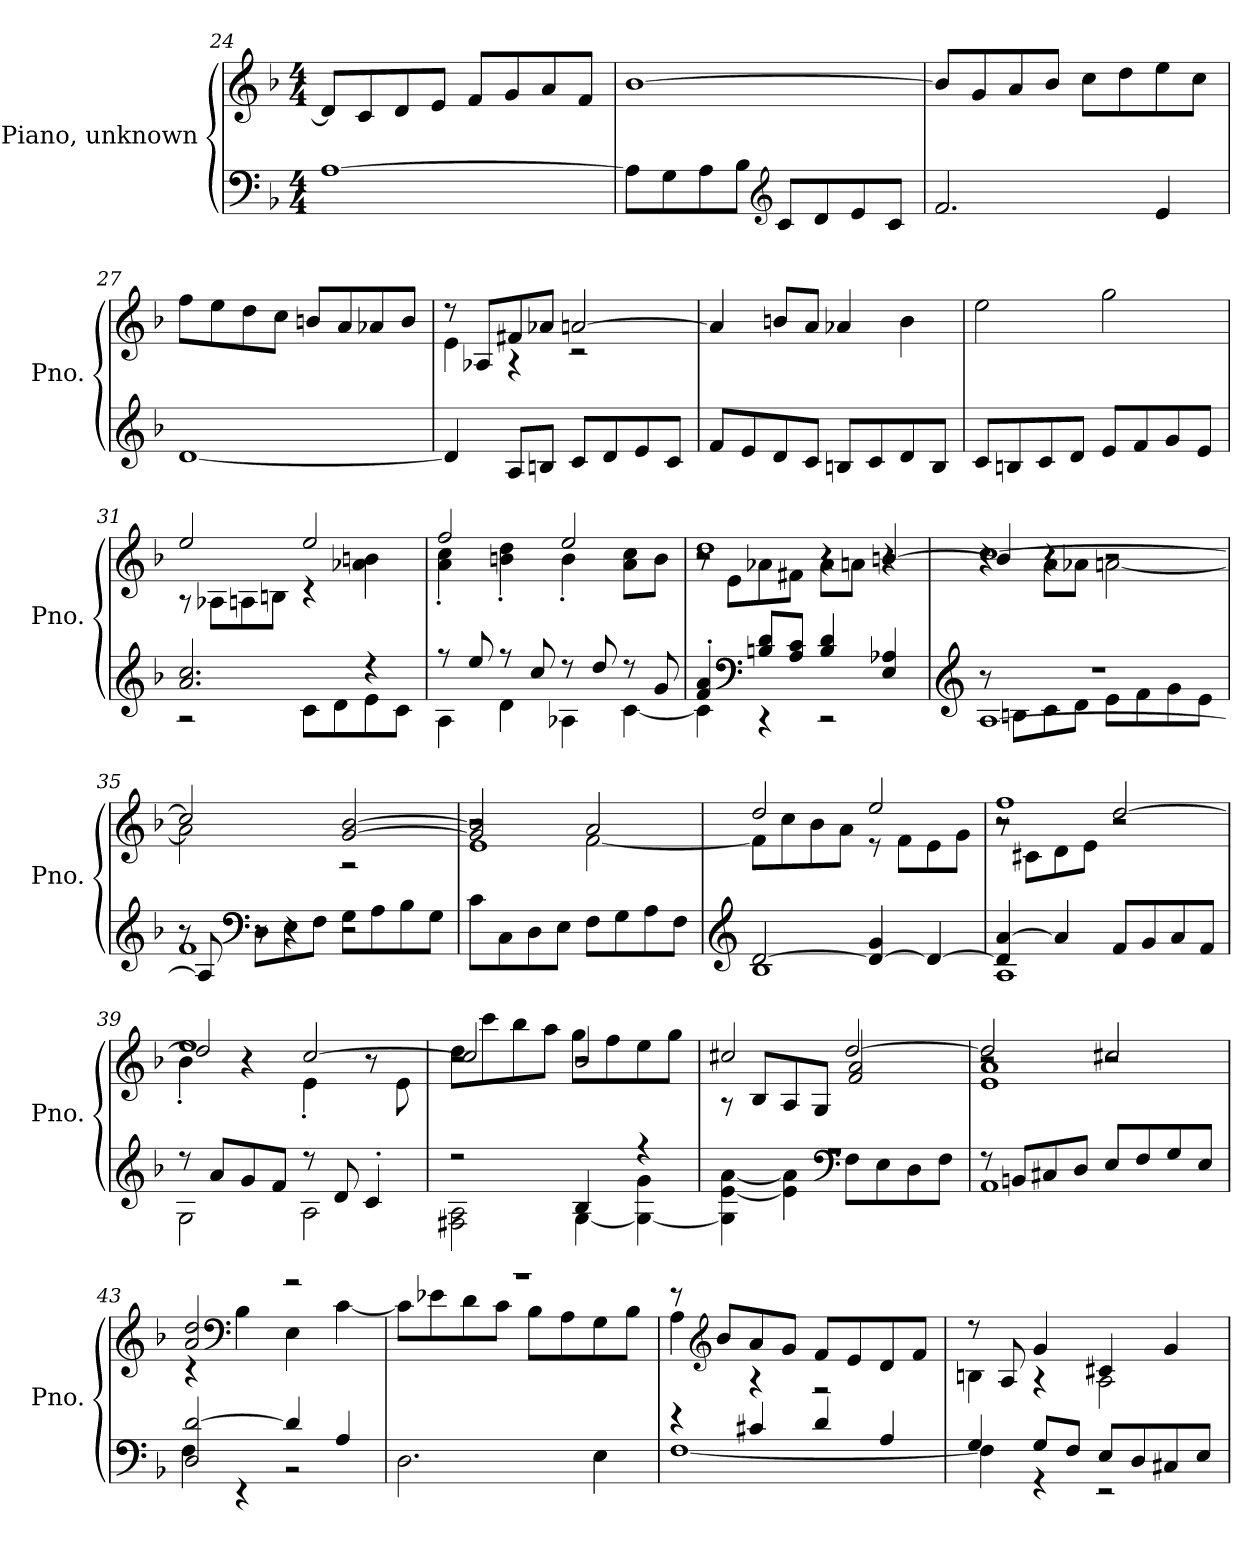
**kern	**kern
*part1	*part1
*staff2	*staff1
*I"Piano, unknown	*
*I'Pno.	*
*clefF4	*clefG2
*k[b-]	*k[b-]
*M4/4	*M4/4
=24	=24
[1A	8d/L]
.	8c/
.	8d/
.	8e/J
.	8f/L
.	8g/
.	8a/
.	8f/J
!!LO:LB:g=z
=25	=25
8A\L]	[1b-
8G\	.
8A\	.
8B-\J	.
*clefG2	*
8c/L	.
8d/	.
8e/	.
8c/J	.
=26	=26
2.f/	8b-/L]
.	8g/
.	8a/
.	8b-/J
.	8cc\L
.	8dd\
4e/	8ee\
.	8cc\J
=27	=27
[1d	8ff\L
.	8ee\
.	8dd\
.	8cc\J
.	8bn/L
.	8a/
.	8a-X/
.	8b/J
=28	=28
*	*^
4d/]	8r	4e\
.	8A-X/L	.
8A/L	8f#X/	4r
8Bn/J	8a-X/J	.
8c/L	[2an/	2r
8d/	.	.
8e/	.	.
8c/J	.	.
*	*v	*v
!!LO:PB:g=z
=29	=29
8f/L	4a/]
8e/	.
8d/	8bn/L
8c/J	8a/J
8Bn/L	4a-X/
8c/	.
8d/	4b\
8B/J	.
=30	=30
8c/L	2ee\
8Bn/	.
8c/	.
8d/J	.
8e/L	2gg\
8f/	.
8g/	.
8e/J	.
=31	=31
*^	*^
2.a/ 2.cc/	2r	2ee/	8r
.	.	.	8A-X\L
.	.	.	8An\
.	.	.	8Bn\J
.	8c\L	2ee/	4r
.	8d\	.	.
4r	8e\	.	4a-X\ 4bn\
.	8c\J	.	.
=32	=32	=32	=32
8r	4A\	2ff/	4a\' 4cc\'
8ee/	.	.	.
8r	4d\	.	4bn\' 4dd\'
8cc/	.	.	.
8r	4A-X\	2ee/	4b'\
8dd/	.	.	.
8r	[4c\	.	8a\ 8cc\L
8g/	.	.	8b\J
!!LO:LB:g=z
=33	=33	=33	=33
*	*	*	*^
4f/' 4a/'	4c\]	1dd	8r	2r
.	.	.	8e\L	.
*clefF4	*	*	*	*
8Bn/ 8d/L	4r	.	8a-X\	.
8A/ 8c/J	.	.	8f#X\J	.
4B/ 4d/	2r	.	8a-\L	4r
.	.	.	8an\J	.
4E/ 4A-X/	.	.	4r	[4bn/
*v	*v	*	*	*
=34	=34	=34	=34
*clefG2	*	*	*
*^	*	*	*
*	*^	*	*	*
1r	8r	[1A	[1cc	4r	4b/]
.	8Bn\L	.	.	.	.
.	8c\	.	.	8a\L	4r
.	8d\J	.	.	8a-X\J	.
.	8e\L	.	.	[2an\	2r
.	8f\	.	.	.	.
.	8g\	.	.	.	.
.	8e\J	.	.	.	.
*	*	*	*	*v	*v
=35	=35	=35	=35	=35
1f	8r	8A/]	2cc/]	2a\]
*clefF4	*	*	*	*
.	8D\L	8r	.	.
.	8E\	4r	.	.
.	8F\J	.	.	.
.	8G\L	2r	[2g/ [2b-/	2r
.	8A\	.	.	.
.	8B-\	.	.	.
.	8G\J	.	.	.
*v	*v	*v	*	*
=36	=36	=36
*	*	*^
8c\L	2g/] 2b-/]	2r	1e
8C\	.	.	.
8D\	.	.	.
8E\J	.	.	.
8F\L	2a/	[2f\	.
8G\	.	.	.
8A\	.	.	.
8F\J	.	.	.
*	*v	*v	*v
!!LO:LB:g=z
=37	=37
*clefG2	*
*^	*^
[2d/	1B-	2dd/	8f\L]
.	.	.	8cc\
.	.	.	8b-\
.	.	.	8a\J
4d/_ 4g/	.	2ee/	8r
.	.	.	8f\L
4d/_	.	.	8e\
.	.	.	8g\J
=38	=38	=38	=38
*	*	*	*^
4d/] [4a/	1A	1ff	8r	2r
.	.	.	8c#X\L	.
4a/]	.	.	8d\	.
.	.	.	8e\J	.
8f/L	.	.	2r	[2dd/
8g/	.	.	.	.
8a/	.	.	.	.
8f/J	.	.	.	.
=39	=39	=39	=39	=39
8r	2G\	1ee	4b-'\	2dd/]
8a/L	.	.	.	.
8g/	.	.	4r	.
8f/J	.	.	.	.
8r	2A\	.	4e'\	[2cc/
8d/	.	.	.	.
4c'/	.	.	8r	.
.	.	.	8e\	.
=40	=40	=40	=40	=40
2r	2F#X\ 2A\	2r	8dd\L	2cc/]
.	.	.	8ccc\	.
.	.	.	8bb-\	.
.	.	.	8aa\J	.
4B-/	[4G\	2b-/	8gg\L	2r
.	.	.	8ff\	.
4r	4G\_ 4g\	.	8ee\	.
.	.	.	8gg\J	.
*	*	*	*v	*v
!!LO:LB:g=z
=41	=41	=41	=41
1r	4G\] [4e\ [4a\	2cc#X/	8r
.	.	.	8B-/L
.	4e\] 4a\]	.	8A/
.	.	.	8G/J
*clefF4	*	*	*
.	8F\L	[2dd/	2f/ 2a/
.	8E\	.	.
.	8D\	.	.
.	8F\J	.	.
=42	=42	=42	=42
*	*	*	*^
8r	1AA	2dd/]	1e 1a	2r
8BBn/L	.	.	.	.
8C#X/	.	.	.	.
8D/J	.	.	.	.
8E/L	.	2r	.	2cc#X/
8F/	.	.	.	.
8G/	.	.	.	.
8E/J	.	.	.	.
*	*	*	*v	*v
=43	=43	=43	=43
2D/ [2d/	4F\	2a/ 2dd/	4r
*	*	*clefF4	*
.	4r	.	4B-\
4d/]	2r	2r	4E\
4A/	.	.	[4c\
*v	*v	*	*
=44	=44	=44
2.D\	1r	8c\L]
.	.	8e-X\
.	.	8d\
.	.	8c\J
.	.	8B-\L
.	.	8A\
4E\	.	8G\
.	.	8B-\J
!!LO:LB:g=z	!!
=45	=45	=45
*^	*	*
4r	[1F	8r	4A\
*	*	*clefG2	*
.	.	8b-/L	.
4c#X/	.	8a/	4r
.	.	8g/J	.
4d/	.	8f/L	2r
.	.	8e/	.
4A/	.	8d/	.
.	.	8f/J	.
=46	=46	=46	=46
4G/	4F\]	8r	4Bn\
.	.	8A/	.
8G/L	4r	4g/	4r
8F/J	.	.	.
8E/L	2r	4c#X/	2A\
8D/	.	.	.
8C#X/	.	4g/	.
8E/J	.	.	.
*v	*v	*	*
*	*v	*v
=	=
*-	*-
